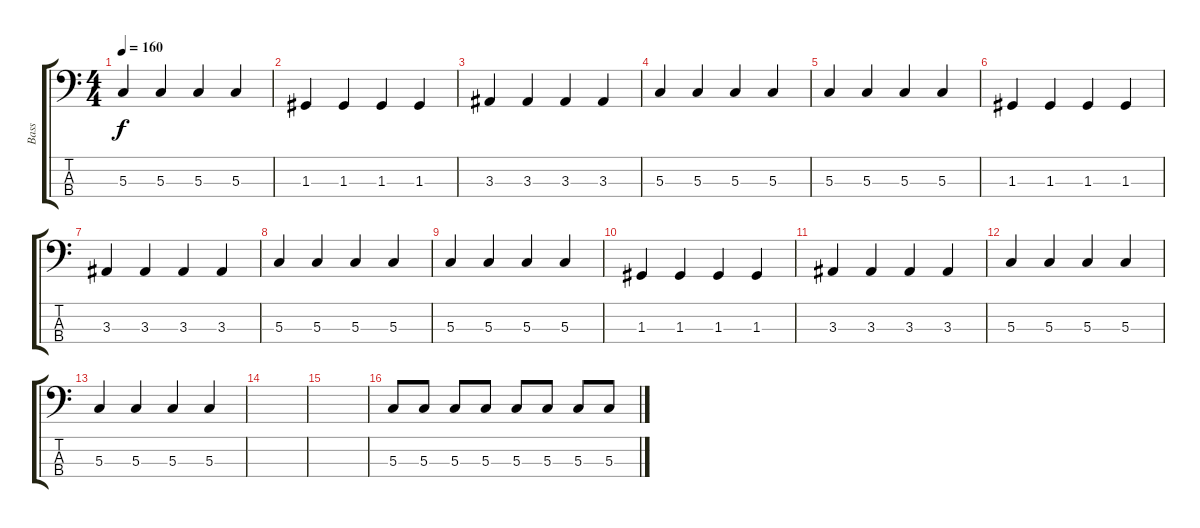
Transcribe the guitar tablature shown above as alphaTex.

\track ("Bass" "Bass") {instrument electricbasspick}
\staff {score tabs}
\tuning (F2 C2 G1 C1) {hide}
\ts (4 4)
\tempo 160
\clef f4
\ks c
5.3.4{dy f} 5.3.4 5.3.4 5.3.4 |
1.3.4 1.3.4 1.3.4 1.3.4 |
3.3.4 3.3.4 3.3.4 3.3.4 |
5.3.4 5.3.4 5.3.4 5.3.4 |
5.3.4 5.3.4 5.3.4 5.3.4 |
1.3.4 1.3.4 1.3.4 1.3.4 |
3.3.4 3.3.4 3.3.4 3.3.4 |
5.3.4 5.3.4 5.3.4 5.3.4 |
5.3.4 5.3.4 5.3.4 5.3.4 |
1.3.4 1.3.4 1.3.4 1.3.4 |
3.3.4 3.3.4 3.3.4 3.3.4 |
5.3.4 5.3.4 5.3.4 5.3.4 |
5.3.4 5.3.4 5.3.4 5.3.4 |
|
|
5.3.8 5.3.8 5.3.8 5.3.8 5.3.8 5.3.8 5.3.8 5.3.8
